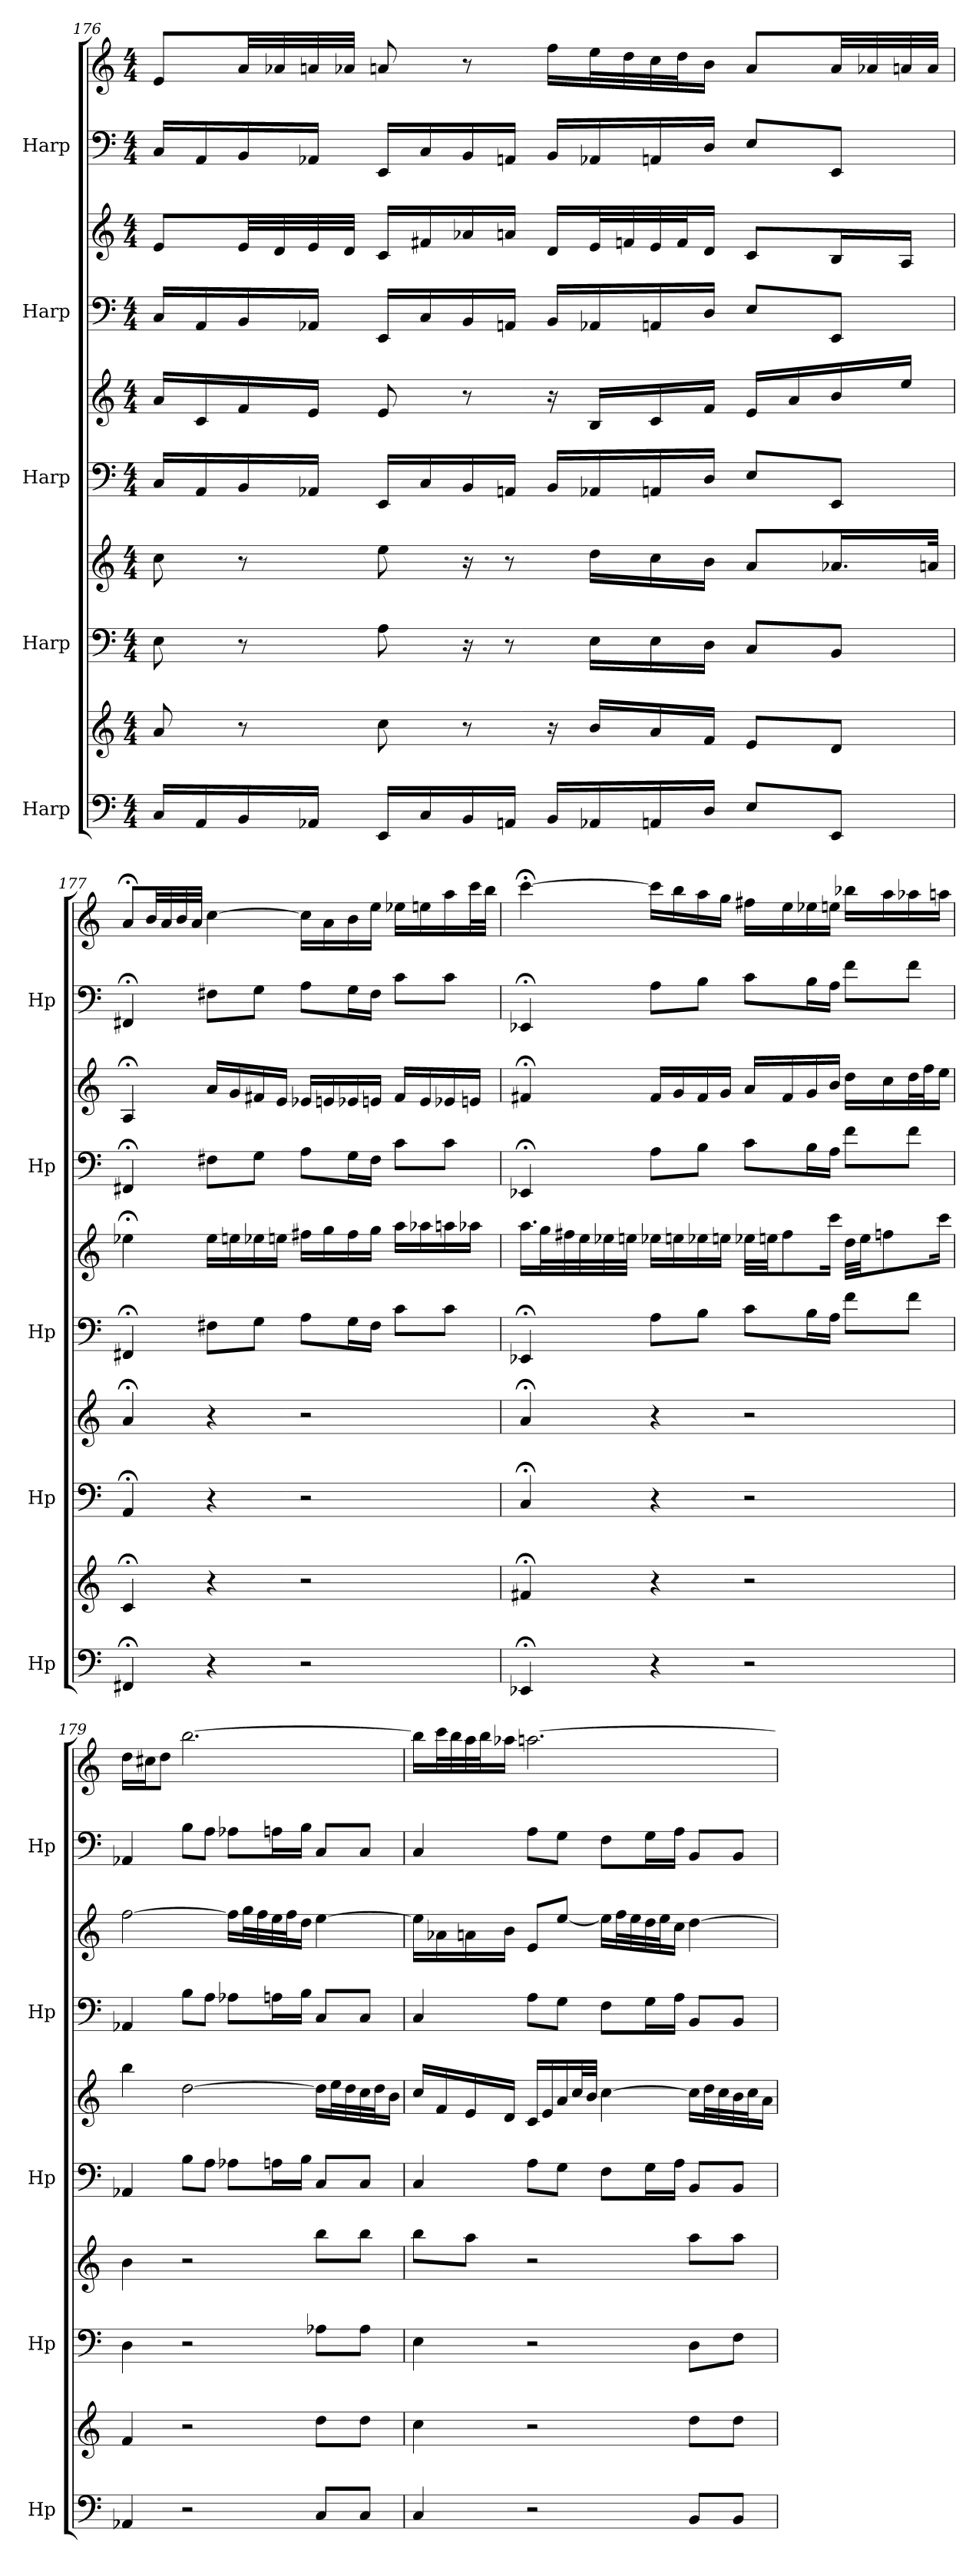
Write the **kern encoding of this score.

**kern	**kern	**kern	**kern	**kern	**kern	**kern	**kern	**kern	**kern
*part5	*part5	*part4	*part4	*part3	*part3	*part2	*part2	*part1	*part1
*staff10	*staff9	*staff8	*staff7	*staff6	*staff5	*staff4	*staff3	*staff2	*staff1
*I"Harp	*	*I"Harp	*	*I"Harp	*	*I"Harp	*	*I"Harp	*
*I'Hp	*	*I'Hp	*	*I'Hp	*	*I'Hp	*	*I'Hp	*
!!LO:PB:g=z
*clefF4	*clefG2	*clefF4	*clefG2	*clefF4	*clefG2	*clefF4	*clefG2	*clefF4	*clefG2
*k[]	*k[]	*k[]	*k[]	*k[]	*k[]	*k[]	*k[]	*k[]	*k[]
*M4/4	*M4/4	*M4/4	*M4/4	*M4/4	*M4/4	*M4/4	*M4/4	*M4/4	*M4/4
=176	=176	=176	=176	=176	=176	=176	=176	=176	=176
16C/LL	8a/	8E\	8cc\	16C/LL	16a/LL	16C/LL	8e/L	16C/LL	8e/L
16AA/	.	.	.	16AA/	16c/	16AA/	.	16AA/	.
16BB/	8r	8r	8r	16BB/	16f/	16BB/	32e/LL	16BB/	32a/LL
.	.	.	.	.	.	.	32d/	.	32a-X/
16AA-X/JJ	.	.	.	16AA-X/JJ	16e/JJ	16AA-X/JJ	32e/	16AA-X/JJ	32an/
.	.	.	.	.	.	.	32d/JJJ	.	32a-X/JJJ
16EE/LL	8cc\	8A\	8ee\	16EE/LL	8e/	16EE/LL	16c/LL	16EE/LL	8an/
16C/	.	.	.	16C/	.	16C/	16f#X/	16C/	.
16BB/	8r	16r	16r	16BB/	8r	16BB/	16a-X/	16BB/	8r
16AAn/JJ	.	8r	8r	16AAn/JJ	.	16AAn/JJ	16an/JJ	16AAn/JJ	.
16BB/LL	16r	.	.	16BB/LL	16r	16BB/LL	16d/LL	16BB/LL	16ff\LL
16AA-X/	16b/LL	16E\LL	16dd\LL	16AA-X/	16B/LL	16AA-X/	32e/L	16AA-X/	32ee\L
.	.	.	.	.	.	.	32fn/	.	32dd\
16AAn/	16a/	16E\	16cc\	16AAn/	16c/	16AAn/	32e/	16AAn/	32cc\
.	.	.	.	.	.	.	32f/J	.	32dd\J
16D/JJ	16f/JJ	16D\JJ	16b\JJ	16D/JJ	16f/JJ	16D/JJ	16d/JJ	16D/JJ	16b\JJ
8E/L	8e/L	8C/L	8a/L	8E/L	16e/LL	8E/L	8c/L	8E/L	8a/L
.	.	.	.	.	16a/	.	.	.	.
8EE/J	8d/J	8BB/J	16.a-X/L	8EE/J	16b/	8EE/J	16B/L	8EE/J	32a/LL
.	.	.	.	.	.	.	.	.	32a-X/
.	.	.	.	.	16ee/JJ	.	16A/JJ	.	32an/
.	.	.	32an/JJk	.	.	.	.	.	32a/JJJ
!!LO:PB:g=z
=177	=177	=177	=177	=177	=177	=177	=177	=177	=177
4FF#X;</	4c;</	4AA;</	4a;</	4FF#X;</	4ee-X;<\	4FF#X;</	4A;</	4FF#X;</	8a;</L
.	.	.	.	.	.	.	.	.	32b/LL
.	.	.	.	.	.	.	.	.	32a/
.	.	.	.	.	.	.	.	.	32b/
.	.	.	.	.	.	.	.	.	32a/JJJ
4r	4r	4r	4r	8F#X\L	16ee-\LL	8F#X\L	16a/LL	8F#X\L	[4cc\
.	.	.	.	.	16een\	.	16g/	.	.
.	.	.	.	8G\J	16ee-X\	8G\J	16f#X/	8G\J	.
.	.	.	.	.	16een\JJ	.	16e/JJ	.	.
2r	2r	2r	2r	8A\L	16ff#X\LL	8A\L	16e-X/LL	8A\L	16cc\LL]
.	.	.	.	.	16gg\	.	16en/	.	16a\
.	.	.	.	16G\L	16ff#\	16G\L	16e-X/	16G\L	16b\
.	.	.	.	16F#\JJ	16gg\JJ	16F#\JJ	16en/JJ	16F#\JJ	16ee\JJ
.	.	.	.	8c\L	16aa\LL	8c\L	16f#/LL	8c\L	16ee-X\LL
.	.	.	.	.	16aa-X\	.	16e/	.	16een\
.	.	.	.	8c\J	16aan\	8c\J	16e-X/	8c\J	16aa\
.	.	.	.	.	16aa-X\JJ	.	16en/JJ	.	32ccc\L
.	.	.	.	.	.	.	.	.	32bb\JJJ
!!LO:PB:g=z
=178	=178	=178	=178	=178	=178	=178	=178	=178	=178
4EE-X;</	4f#X;</	4C;</	4a;</	4EE-X;</	16.aa\LL	4EE-X;</	4f#X;</	4EE-X;</	[4ccc;<\
.	.	.	.	.	32gg\L	.	.	.	.
.	.	.	.	.	32ff#X\	.	.	.	.
.	.	.	.	.	32ee\	.	.	.	.
.	.	.	.	.	32ee-X\	.	.	.	.
.	.	.	.	.	32een\JJJ	.	.	.	.
4r	4r	4r	4r	8A\L	16ee-X\LL	8A\L	16f#/LL	8A\L	16ccc\LL]
.	.	.	.	.	16een\	.	16g/	.	16bb\
.	.	.	.	8B\J	16ee-X\	8B\J	16f#/	8B\J	16aa\
.	.	.	.	.	16een\JJ	.	16g/JJ	.	16gg\JJ
2r	2r	2r	2r	8c\L	32ee-X\LLL	8c\L	16a/LL	8c\L	16ff#X\LL
.	.	.	.	.	32een\JJ	.	.	.	.
.	.	.	.	.	8ff#\	.	16f#/	.	16ee\
.	.	.	.	16B\L	.	16B\L	16g/	16B\L	16ee-X\
.	.	.	.	16A\JJ	16ccc\Jk	16A\JJ	16b/JJ	16A\JJ	16een\JJ
.	.	.	.	8f\L	32dd\LLL	8f\L	16dd\LL	8f\L	16bb-X\LL
.	.	.	.	.	32ee\JJ	.	.	.	.
.	.	.	.	.	8ffn\	.	16cc\	.	16aa\
.	.	.	.	8f\J	.	8f\J	32dd\L	8f\J	16aa-X\
.	.	.	.	.	.	.	32ff\J	.	.
.	.	.	.	.	16ccc\Jk	.	16ee\JJ	.	16aan\JJ
!!LO:PB:g=z
=179	=179	=179	=179	=179	=179	=179	=179	=179	=179
4AA-X/	4f/	4D\	4b\	4AA-X/	4bb\	4AA-X/	[2ff\	4AA-X/	16dd\LL
.	.	.	.	.	.	.	.	.	16cc#X\J
.	.	.	.	.	.	.	.	.	8dd\J
2r	2r	2r	2r	8B\L	[2dd\	8B\L	.	8B\L	[2.bb\
.	.	.	.	8A\J	.	8A\J	.	8A\J	.
.	.	.	.	8A-X\L	.	8A-X\L	16ff\LL]	8A-X\L	.
.	.	.	.	.	.	.	32gg\L	.	.
.	.	.	.	.	.	.	32ff\	.	.
.	.	.	.	16An\L	.	16An\L	32ee\	16An\L	.
.	.	.	.	.	.	.	32ff\J	.	.
.	.	.	.	16B\JJ	.	16B\JJ	16dd\JJ	16B\JJ	.
8C/L	8dd\L	8A-X\L	8bb\L	8C/L	16dd\LL]	8C/L	[4ee\	8C/L	.
.	.	.	.	.	32ee\L	.	.	.	.
.	.	.	.	.	32dd\	.	.	.	.
8C/J	8dd\J	8A-\J	8bb\J	8C/J	32cc\	8C/J	.	8C/J	.
.	.	.	.	.	32dd\J	.	.	.	.
.	.	.	.	.	16b\JJ	.	.	.	.
=180	=180	=180	=180	=180	=180	=180	=180	=180	=180
4C/	4cc\	4E\	8bb\L	4C/	16cc/LL	4C/	16ee\LL]	4C/	16bb\LL]
.	.	.	.	.	16f/	.	16a-X\	.	32ccc\L
.	.	.	.	.	.	.	.	.	32bb\
.	.	.	8aa\J	.	16e/	.	16an\	.	32aa\
.	.	.	.	.	.	.	.	.	32bb\J
.	.	.	.	.	16d/JJ	.	16b\JJ	.	16aa-X\JJ
2r	2r	2r	2r	8A\L	16c/LL	8A\L	8e/L	8A\L	[2.aan\
.	.	.	.	.	16e/	.	.	.	.
.	.	.	.	8G\J	16a/	8G\J	[8ee/J	8G\J	.
.	.	.	.	.	32cc/L	.	.	.	.
.	.	.	.	.	32b/JJJ	.	.	.	.
.	.	.	.	8F\L	[4cc\	8F\L	16ee\LL]	8F\L	.
.	.	.	.	.	.	.	32ff\L	.	.
.	.	.	.	.	.	.	32ee\	.	.
.	.	.	.	16G\L	.	16G\L	32dd\	16G\L	.
.	.	.	.	.	.	.	32ee\J	.	.
.	.	.	.	16A\JJ	.	16A\JJ	16cc\JJ	16A\JJ	.
8BB/L	8dd\L	8D\L	8aa\L	8BB/L	16cc\LL]	8BB/L	[4dd\	8BB/L	.
.	.	.	.	.	32dd\L	.	.	.	.
.	.	.	.	.	32cc\	.	.	.	.
8BB/J	8dd\J	8F\J	8aa\J	8BB/J	32b\	8BB/J	.	8BB/J	.
.	.	.	.	.	32cc\J	.	.	.	.
.	.	.	.	.	16a\JJ	.	.	.	.
=	=	=	=	=	=	=	=	=	=
*-	*-	*-	*-	*-	*-	*-	*-	*-	*-
